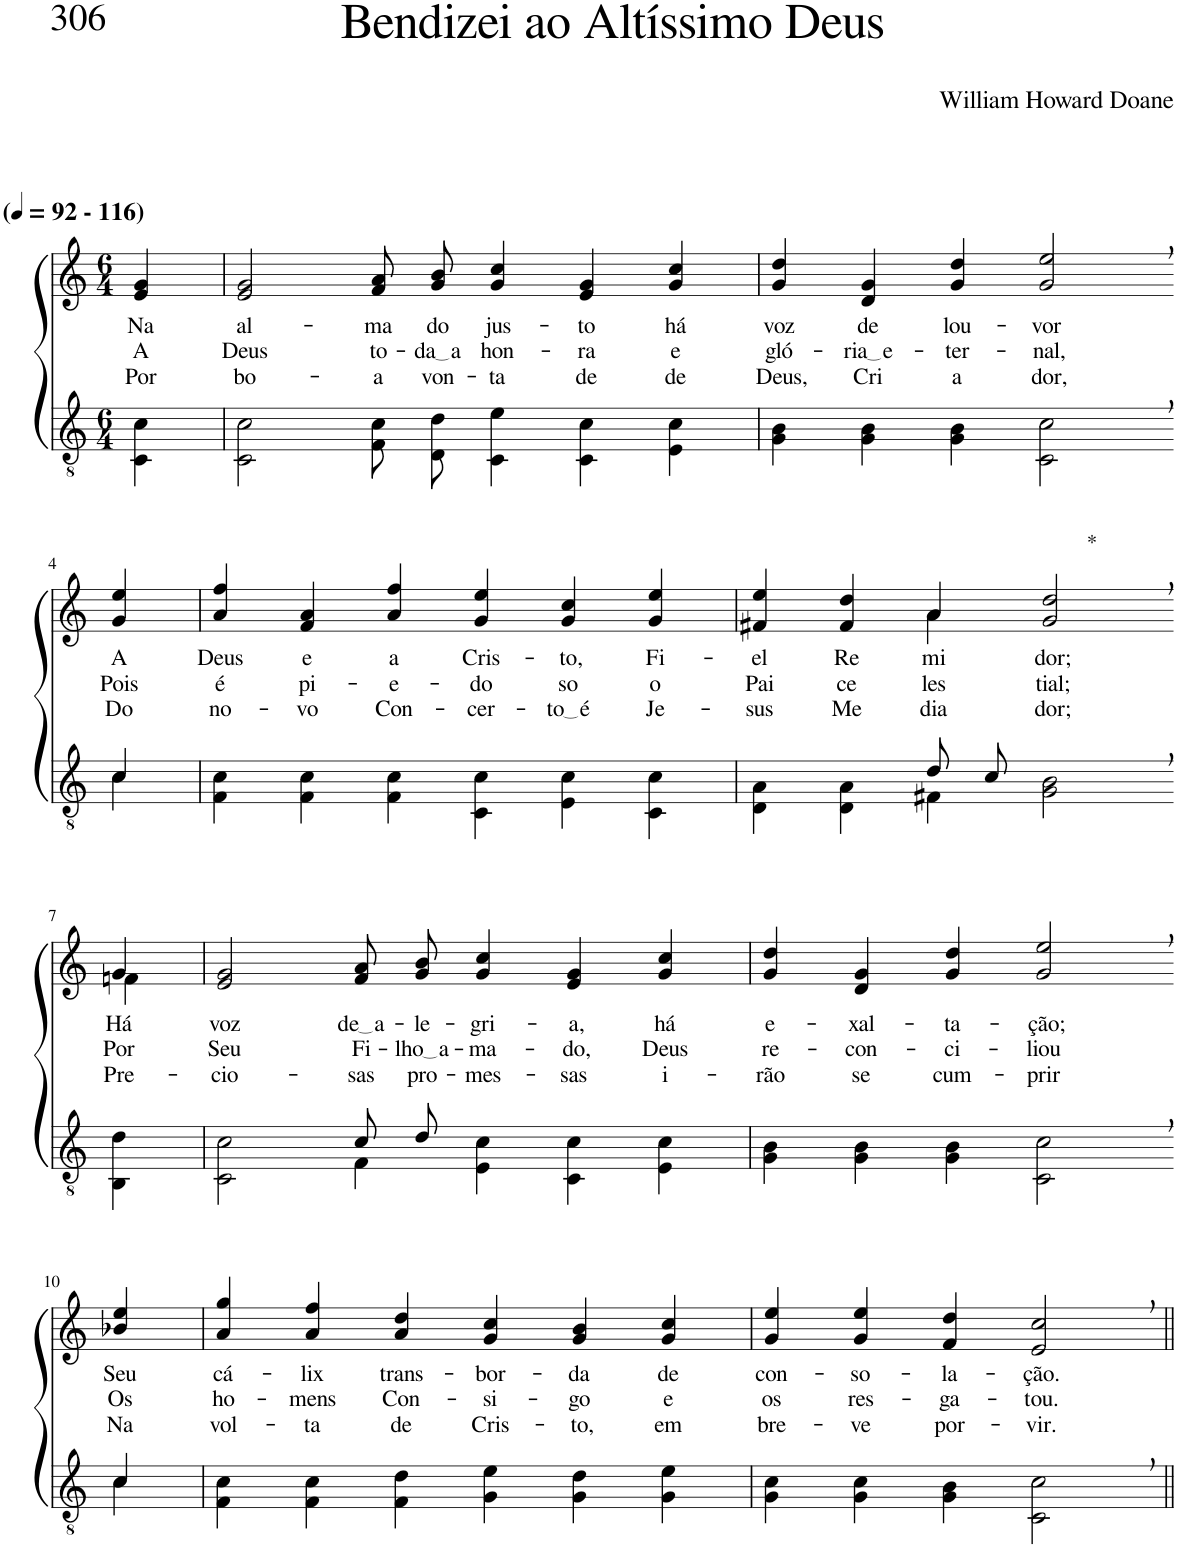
**kern	**kern	**text	**text	**text
*part2	*part1	*part1	*part1	*part1
*staff2	*staff1	*staff1	*staff1	*staff1
*I"Parte III e IV	*I"Parte I e II	*	*	*
*clefGv2	*clefG2	*	*	*
*Trd3c5	*Trd3c5	*	*	*
*k[]	*k[]	*	*	*
*M6/4	*M6/4	*	*	*
*MM92	*MM92	*	*	*
=1	=1	=1	=1	=1
!	!LO:TX:a:B:t=(	!	!	!
!	!LO:TX:a:B:t=- 116)	!	!	!
!	!	!LO:LY:b	!LO:LY:b	!LO:LY:b
4C\ 4c\	4e/ 4g/	Na	A	Por
=2	=2	=2	=2	=2
!	!	!LO:LY:b	!LO:LY:b	!LO:LY:b
2C\ 2c\	2e/ 2g/	al-	Deus	bo-
!	!	!LO:LY:b	!LO:LY:b	!LO:LY:b
8F/ 8c/L	8f/ 8a/L	-ma	to-	-a
!	!	!LO:LY:b	!LO:LY:b	!LO:LY:b
8D/ 8d/J	8g/ 8b/J	do	da a	von-
!	!	!LO:LY:b	!LO:LY:b	!LO:LY:b
4C\ 4e\	4g/ 4cc/	jus-	hon-	-ta
!	!	!LO:LY:b	!LO:LY:b	!LO:LY:b
4C\ 4c\	4e/ 4g/	-to	-ra	de
!	!	!LO:LY:b	!LO:LY:b	!LO:LY:b
4E\ 4c\	4g/ 4cc/	há	e	de
=3	=3	=3	=3	=3
!	!	!LO:LY:b	!LO:LY:b	!LO:LY:b
4G\ 4B\	4g/ 4dd/	voz	gló-	Deus,
!	!	!LO:LY:b	!LO:LY:b	!LO:LY:b
4G\ 4B\	4d/ 4g/	de	ria e	Cri
!	!	!LO:LY:b	!LO:LY:b	!LO:LY:b
4G\ 4B\	4g/ 4dd/	lou-	-ter-	a
!	!	!LO:LY:b	!LO:LY:b	!LO:LY:b
2C\, 2c\,	2g/, 2ee/,	-vor	-nal,	dor,
!!LO:LB:g=z
=4-	=4-	=4-	=4-	=4-
*^	*	*	*	*
!	!	!	!LO:LY:b	!LO:LY:b	!LO:LY:b
4c/	4c\	4g/ 4ee/	A	Pois	Do
=5	=5	=5	=5	=5	=5
!	!	!	!LO:LY:b	!LO:LY:b	!LO:LY:b
*v	*v	*	*	*	*
4F\ 4c\	4a/ 4ff/	Deus	é	no-
!	!	!LO:LY:b	!LO:LY:b	!LO:LY:b
4F\ 4c\	4f/ 4a/	e	pi-	-vo
!	!	!LO:LY:b	!LO:LY:b	!LO:LY:b
4F\ 4c\	4a/ 4ff/	a	-e-	Con-
!	!	!LO:LY:b	!LO:LY:b	!LO:LY:b
4C\ 4c\	4g/ 4ee/	Cris-	-do	-cer-
!	!	!LO:LY:b	!LO:LY:b	!LO:LY:b
4E\ 4c\	4g/ 4cc/	-to,	so	to é
!	!	!LO:LY:b	!LO:LY:b	!LO:LY:b
4C\ 4c\	4g/ 4ee/	Fi-	o	Je-
=6	=6	=6	=6	=6
*^	*	*	*	*
!	!	!	!LO:LY:b	!LO:LY:b	!LO:LY:b
*	*	*^	*	*	*
2ryy	4D\ 4A\	4f#X/ 4ee/	2ryy	-el	Pai	-sus
!	!	!	!	!LO:LY:b	!LO:LY:b	!LO:LY:b
.	4D\ 4A\	4f#/ 4dd/	.	Re-	ce-	Me-
!	!	!	!	!LO:LY:b	!LO:LY:b	!LO:LY:b
8d/L	4F#X\	4a/	4a\	-mi-	-les-	dia-
8c/J	.	.	.	.	.	.
!	!	!LO:TX:a:t=*	!	!	!	!
!	!	!	!	!LO:LY:b	!LO:LY:b	!LO:LY:b
2ryy	2G\ 2B\	2g/, 2dd/,	2ryy	-dor;	-tial;	-dor;
!!LO:LB:g=z	!!
=7-	=7-	=7-	=7-	=7-	=7-	=7-
!	!	!	!	!LO:LY:b	!LO:LY:b	!LO:LY:b
*v	*v	*	*	*	*	*
4BB\ 4d\	4g/	4fn\	Há	Por	Pre-
=8	=8	=8	=8	=8	=8
*^	*	*	*	*	*
!	!	!	!	!LO:LY:b	!LO:LY:b	!LO:LY:b
*	*	*v	*v	*	*	*
2ryy	2C\ 2c\	2e/ 2g/	voz	Seu	-cio-
!	!	!	!LO:LY:b	!LO:LY:b	!LO:LY:b
8c/L	4F\	8f/ 8a/L	de a	Fi-	-sas
!	!	!	!LO:LY:b	!LO:LY:b	!LO:LY:b
8d/J	.	8g/ 8b/J	-le-	lho a	pro-
!	!	!	!LO:LY:b	!LO:LY:b	!LO:LY:b
2.ryy	4E\ 4c\	4g/ 4cc/	-gri-	-ma-	-mes-
!	!	!	!LO:LY:b	!LO:LY:b	!LO:LY:b
.	4C\ 4c\	4e/ 4g/	-a,	-do,	-sas
!	!	!	!LO:LY:b	!LO:LY:b	!LO:LY:b
.	4E\ 4c\	4g/ 4cc/	há	Deus	i-
=9	=9	=9	=9	=9	=9
!	!	!	!LO:LY:b	!LO:LY:b	!LO:LY:b
*v	*v	*	*	*	*
4G\ 4B\	4g/ 4dd/	e-	re-	-rão
!	!	!LO:LY:b	!LO:LY:b	!LO:LY:b
4G\ 4B\	4d/ 4g/	-xal-	-con-	se
!	!	!LO:LY:b	!LO:LY:b	!LO:LY:b
4G\ 4B\	4g/ 4dd/	-ta-	-ci-	cum-
!	!	!LO:LY:b	!LO:LY:b	!LO:LY:b
2C\, 2c\,	2g/, 2ee/,	-ção;	-liou	-prir
!!LO:LB:g=z
=10-	=10-	=10-	=10-	=10-
*^	*	*	*	*
!	!	!	!LO:LY:b	!LO:LY:b	!LO:LY:b
4c/	4c\	4b-X/ 4ee/	Seu	Os	Na
=11	=11	=11	=11	=11	=11
!	!	!	!LO:LY:b	!LO:LY:b	!LO:LY:b
*v	*v	*	*	*	*
4F\ 4c\	4a/ 4gg/	cá-	ho-	vol-
!	!	!LO:LY:b	!LO:LY:b	!LO:LY:b
4F\ 4c\	4a/ 4ff/	-lix	-mens	-ta
!	!	!LO:LY:b	!LO:LY:b	!LO:LY:b
4F\ 4d\	4a/ 4dd/	trans-	Con-	de
!	!	!LO:LY:b	!LO:LY:b	!LO:LY:b
4G\ 4e\	4g/ 4cc/	-bor-	-si-	Cris-
!	!	!LO:LY:b	!LO:LY:b	!LO:LY:b
4G\ 4d\	4g/ 4b/	-da	-go	-to,
!	!	!LO:LY:b	!LO:LY:b	!LO:LY:b
4G\ 4e\	4g/ 4cc/	de	e	em
=12	=12	=12	=12	=12
!	!	!LO:LY:b	!LO:LY:b	!LO:LY:b
4G\ 4c\	4g/ 4ee/	con-	os	bre-
!	!	!LO:LY:b	!LO:LY:b	!LO:LY:b
4G\ 4c\	4g/ 4ee/	-so-	res-	-ve
!	!	!LO:LY:b	!LO:LY:b	!LO:LY:b
4G\ 4B\	4f/ 4dd/	-la-	-ga-	por-
!	!	!LO:LY:b	!LO:LY:b	!LO:LY:b
2C\, 2c\,	2e/, 2cc/,	-ção.	-tou.	-vir.
=||	=||	=||	=||	=||
*-	*-	*-	*-	*-
